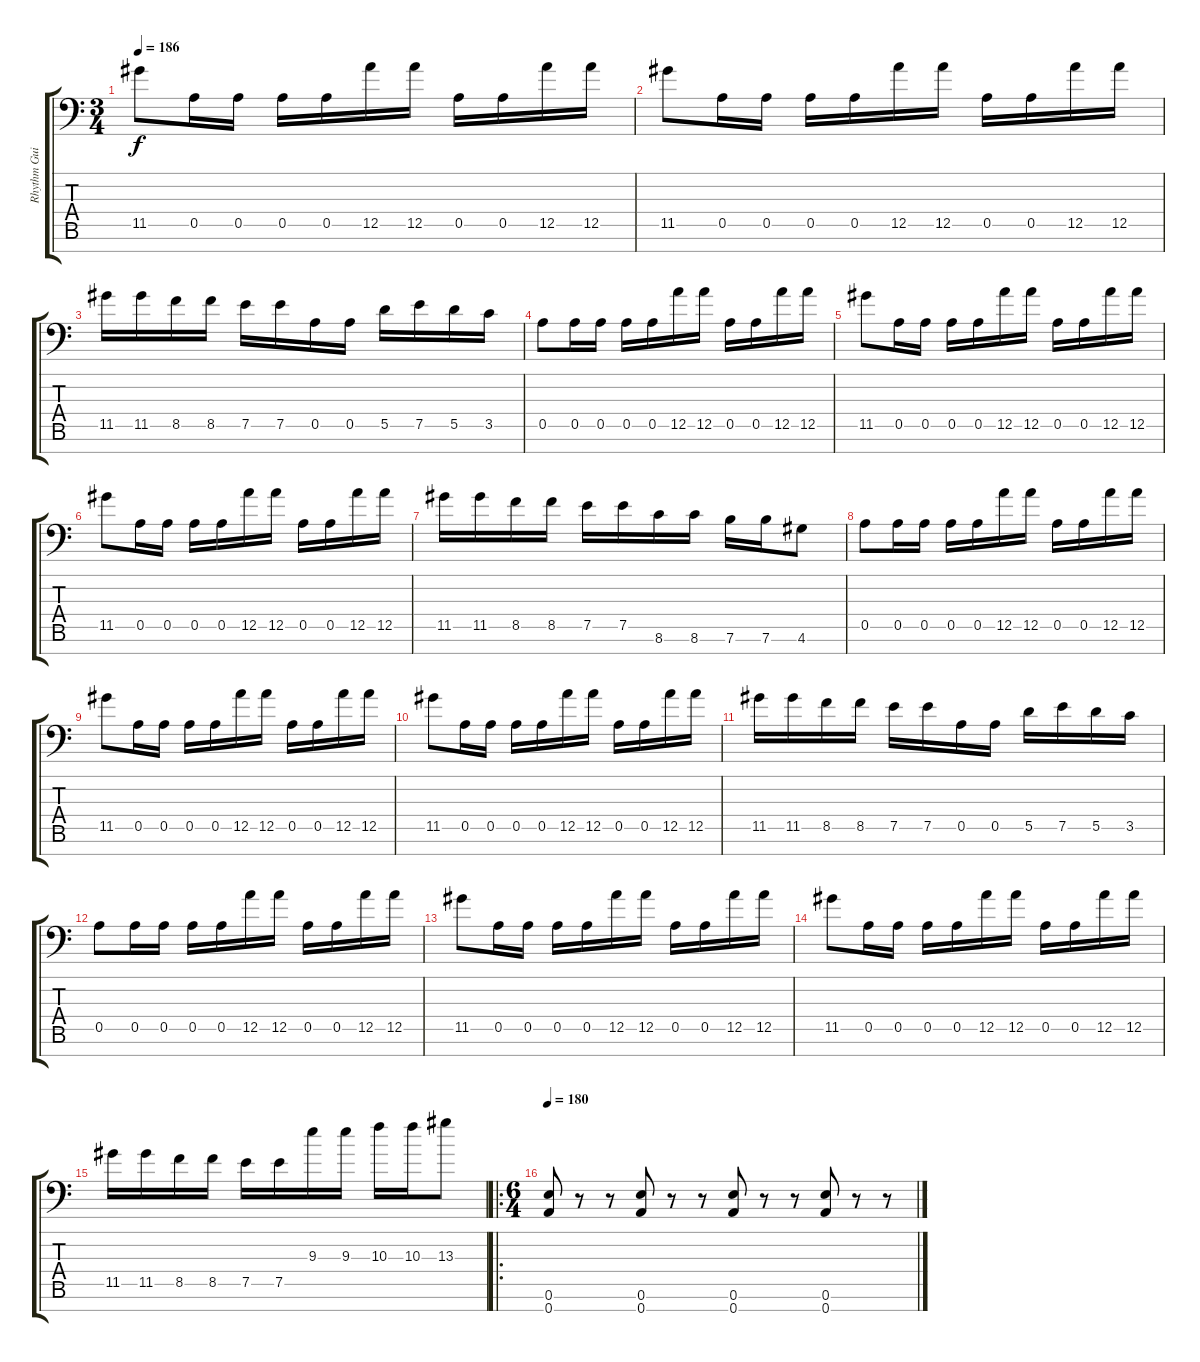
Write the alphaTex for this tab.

\track ("Rhythm Guitar 2" "Rhythm Gui") {instrument distortionguitar}
\staff {score tabs}
\tuning (E4 B3 G3 D3 A2 E2 A1) {hide}
\ts (3 4)
\tempo 186
\clef f4
\ks c
11.5.8{dy f} 0.5.16 0.5.16 0.5.16 0.5.16 12.5.16 12.5.16 0.5.16 0.5.16 12.5.16 12.5.16 |
11.5.8 0.5.16 0.5.16 0.5.16 0.5.16 12.5.16 12.5.16 0.5.16 0.5.16 12.5.16 12.5.16 |
11.5.16 11.5.16 8.5.16 8.5.16 7.5.16 7.5.16 0.5.16 0.5.16 5.5.16 7.5.16 5.5.16 3.5.16 |
0.5.8 0.5.16 0.5.16 0.5.16 0.5.16 12.5.16 12.5.16 0.5.16 0.5.16 12.5.16 12.5.16 |
11.5.8 0.5.16 0.5.16 0.5.16 0.5.16 12.5.16 12.5.16 0.5.16 0.5.16 12.5.16 12.5.16 |
11.5.8 0.5.16 0.5.16 0.5.16 0.5.16 12.5.16 12.5.16 0.5.16 0.5.16 12.5.16 12.5.16 |
11.5.16 11.5.16 8.5.16 8.5.16 7.5.16 7.5.16 8.6.16 8.6.16 7.6.16 7.6.16 4.6.8 |
0.5.8 0.5.16 0.5.16 0.5.16 0.5.16 12.5.16 12.5.16 0.5.16 0.5.16 12.5.16 12.5.16 |
11.5.8 0.5.16 0.5.16 0.5.16 0.5.16 12.5.16 12.5.16 0.5.16 0.5.16 12.5.16 12.5.16 |
11.5.8 0.5.16 0.5.16 0.5.16 0.5.16 12.5.16 12.5.16 0.5.16 0.5.16 12.5.16 12.5.16 |
11.5.16 11.5.16 8.5.16 8.5.16 7.5.16 7.5.16 0.5.16 0.5.16 5.5.16 7.5.16 5.5.16 3.5.16 |
0.5.8 0.5.16 0.5.16 0.5.16 0.5.16 12.5.16 12.5.16 0.5.16 0.5.16 12.5.16 12.5.16 |
11.5.8 0.5.16 0.5.16 0.5.16 0.5.16 12.5.16 12.5.16 0.5.16 0.5.16 12.5.16 12.5.16 |
11.5.8 0.5.16 0.5.16 0.5.16 0.5.16 12.5.16 12.5.16 0.5.16 0.5.16 12.5.16 12.5.16 |
11.5.16 11.5.16 8.5.16 8.5.16 7.5.16 7.5.16 9.3.16 9.3.16 10.3.16 10.3.16 13.3.8 |
\ro
\ts (6 4)
\tempo 180
(0.6 0.7).8{volume 16} r.8 r.8 (0.6 0.7).8 r.8 r.8 (0.6 0.7).8 r.8 r.8 (0.6 0.7).8 r.8 r.8
